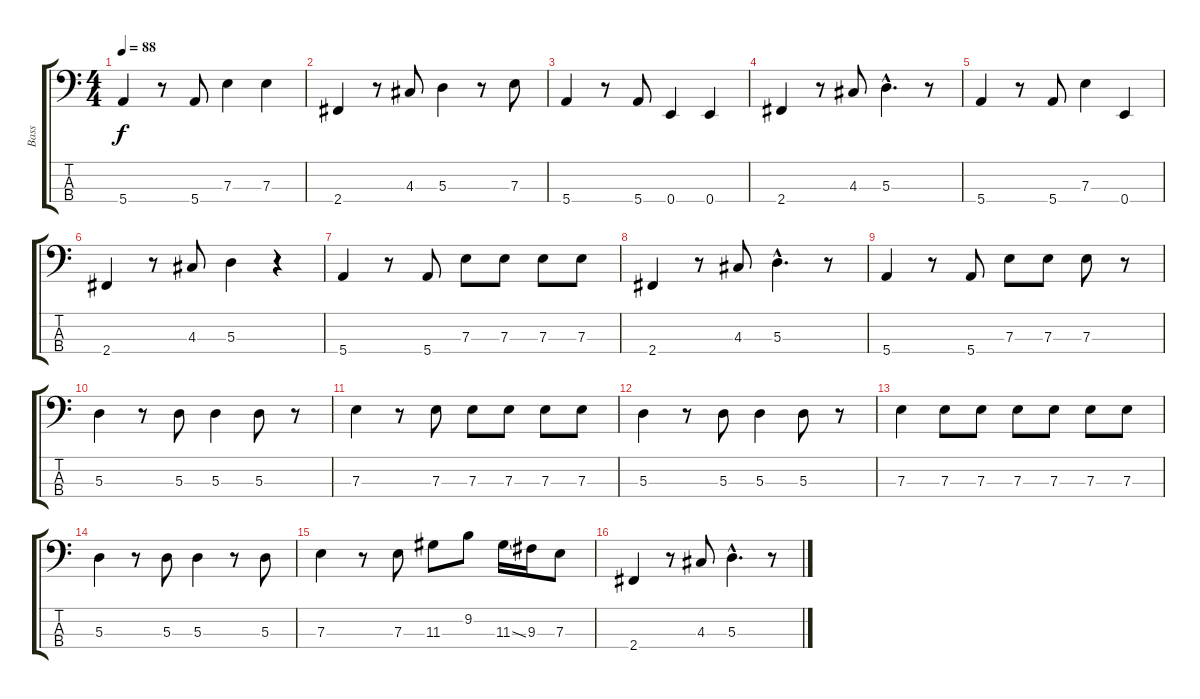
\track ("Bass" "Bass") {instrument electricbassfinger}
\staff {score tabs}
\tuning (G2 D2 A1 E1) {hide}
\ts (4 4)
\tempo 88
\clef f4
\ks c
5.4.4{dy f} r.8 5.4.8 7.3.4 7.3.4 |
2.4.4 r.8 4.3.8 5.3.4 r.8 7.3.8 |
5.4.4 r.8 5.4.8 0.4.4 0.4.4 |
2.4.4 r.8 4.3.8 5.3{hac}.4{d} r.8 |
5.4.4 r.8 5.4.8 7.3.4 0.4.4 |
2.4.4 r.8 4.3.8 5.3.4 r.4 |
5.4.4 r.8 5.4.8 7.3.8 7.3.8 7.3.8 7.3.8 |
2.4.4 r.8 4.3.8 5.3{hac}.4{d} r.8 |
5.4.4 r.8 5.4.8 7.3.8 7.3.8 7.3.8 r.8 |
5.3.4 r.8 5.3.8 5.3.4 5.3.8 r.8 |
7.3.4 r.8 7.3.8 7.3.8 7.3.8 7.3.8 7.3.8 |
5.3.4 r.8 5.3.8 5.3.4 5.3.8 r.8 |
7.3.4 7.3.8 7.3.8 7.3.8 7.3.8 7.3.8 7.3.8 |
5.3.4 r.8 5.3.8 5.3.4 r.8 5.3.8 |
7.3.4 r.8 7.3.8 11.3.8 9.2.8 11.3{ss}.16 9.3.16 7.3.8 |
2.4.4 r.8 4.3.8 5.3{hac}.4{d} r.8
